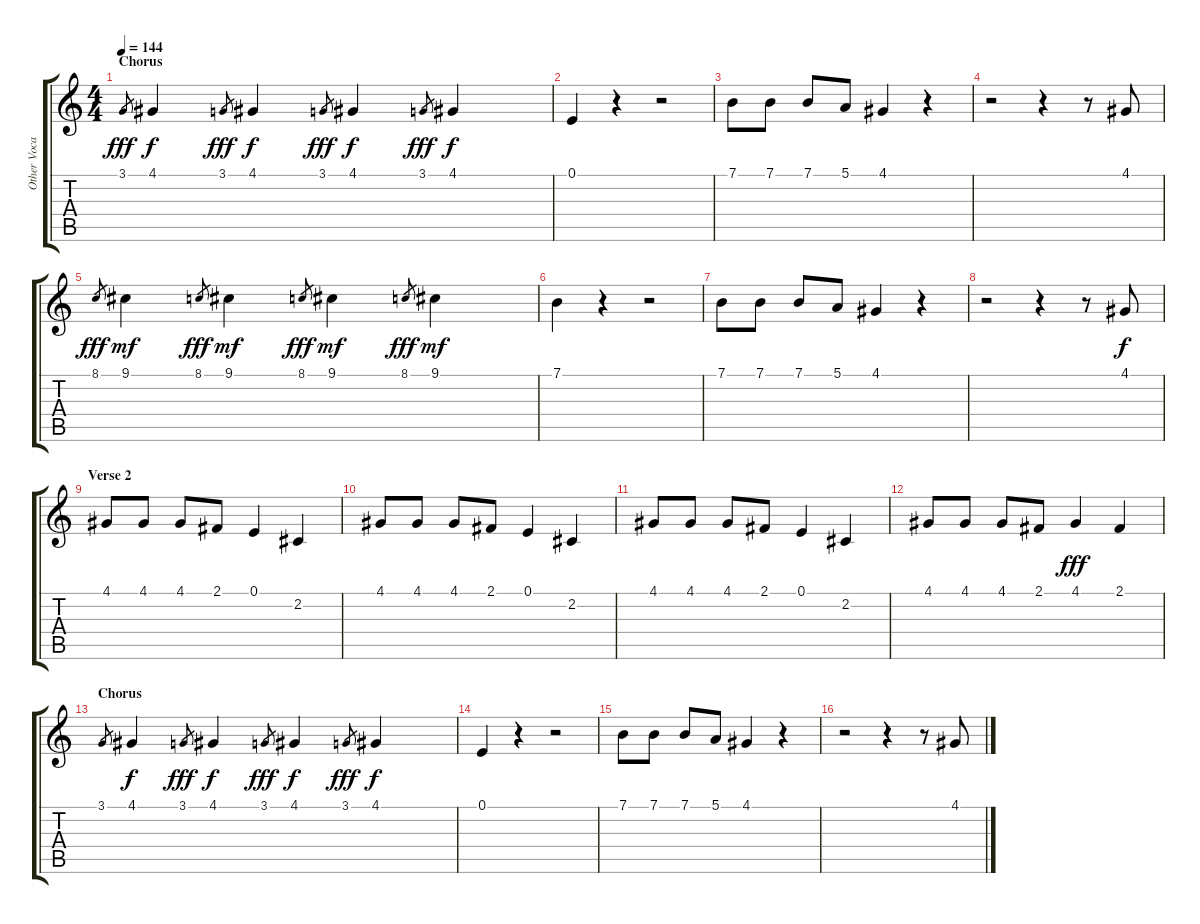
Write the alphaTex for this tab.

\track ("Other Vocals" "Other Voca") {instrument altosax}
\staff {score tabs}
\tuning (E4 B3 G3 D3 A2 E2) {hide}
\ts (4 4)
\section ("" "Chorus")
\tempo 144
\clef g2
\ks c
3.1.8{gr dy fff} 4.1.4{txt " " dy f} 3.1.8{gr dy fff} 4.1.4{dy f} 3.1.8{gr dy fff} 4.1.4{dy f} 3.1.8{gr dy fff} 4.1.4{dy f} |
0.1.4{txt " "} r.4 r.2 |
7.1.8{txt " "} 7.1.8 7.1.8 5.1.8 4.1.4{txt " "} r.4 |
r.2 r.4 r.8 4.1.8 |
8.1.8{gr dy fff} 9.1.4{dy mf} 8.1.8{gr dy fff} 9.1.4{dy mf} 8.1.8{gr dy fff} 9.1.4{dy mf} 8.1.8{gr dy fff} 9.1.4{dy mf} |
7.1.4 r.4 r.2 |
7.1.8 7.1.8 7.1.8 5.1.8 4.1.4 r.4 |
r.2 r.4 r.8 4.1.8{dy f} |
\section ("" "Verse 2")
4.1.8 4.1.8 4.1.8 2.1.8 0.1.4 2.2.4 |
4.1.8 4.1.8 4.1.8 2.1.8 0.1.4 2.2.4 |
4.1.8 4.1.8 4.1.8 2.1.8 0.1.4 2.2.4 |
4.1.8 4.1.8 4.1.8 2.1.8 4.1.4{dy fff} 2.1.4 |
\section ("" "Chorus")
3.1.8{gr} 4.1.4{txt " " dy f} 3.1.8{gr dy fff} 4.1.4{dy f} 3.1.8{gr dy fff} 4.1.4{dy f} 3.1.8{gr dy fff} 4.1.4{dy f} |
0.1.4{txt " "} r.4 r.2 |
7.1.8{txt " "} 7.1.8 7.1.8 5.1.8 4.1.4{txt " "} r.4 |
r.2 r.4 r.8 4.1.8
